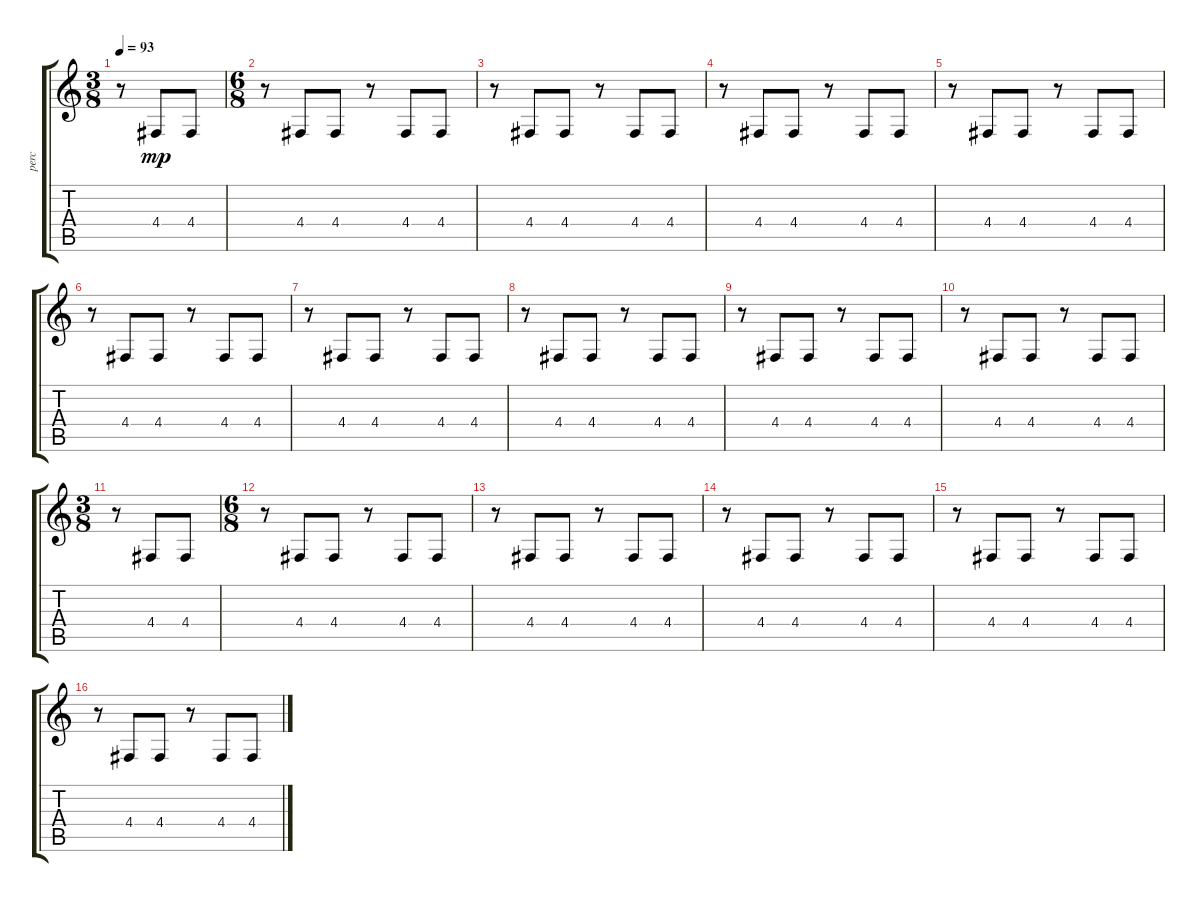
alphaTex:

\track ("perc" "perc") {instrument acousticgrandpiano}
\staff {score tabs}
\tuning (E4 B3 G3 D3 A2 E2) {hide}
\ts (3 8)
\tempo 93
\clef g2
\ks c
r.8{dy mp} 4.4.8 4.4.8 |
\ts (6 8)
r.8 4.4.8 4.4.8 r.8 4.4.8 4.4.8 |
r.8 4.4.8 4.4.8 r.8 4.4.8 4.4.8 |
r.8 4.4.8 4.4.8 r.8 4.4.8 4.4.8 |
r.8 4.4.8 4.4.8 r.8 4.4.8 4.4.8 |
r.8 4.4.8 4.4.8 r.8 4.4.8 4.4.8 |
r.8 4.4.8 4.4.8 r.8 4.4.8 4.4.8 |
r.8 4.4.8 4.4.8 r.8 4.4.8 4.4.8 |
r.8 4.4.8 4.4.8 r.8 4.4.8 4.4.8 |
r.8 4.4.8 4.4.8 r.8 4.4.8 4.4.8 |
\ts (3 8)
r.8 4.4.8 4.4.8 |
\ts (6 8)
r.8 4.4.8 4.4.8 r.8 4.4.8 4.4.8 |
r.8 4.4.8 4.4.8 r.8 4.4.8 4.4.8 |
r.8 4.4.8 4.4.8 r.8 4.4.8 4.4.8 |
r.8 4.4.8 4.4.8 r.8 4.4.8 4.4.8 |
r.8 4.4.8 4.4.8 r.8 4.4.8 4.4.8
